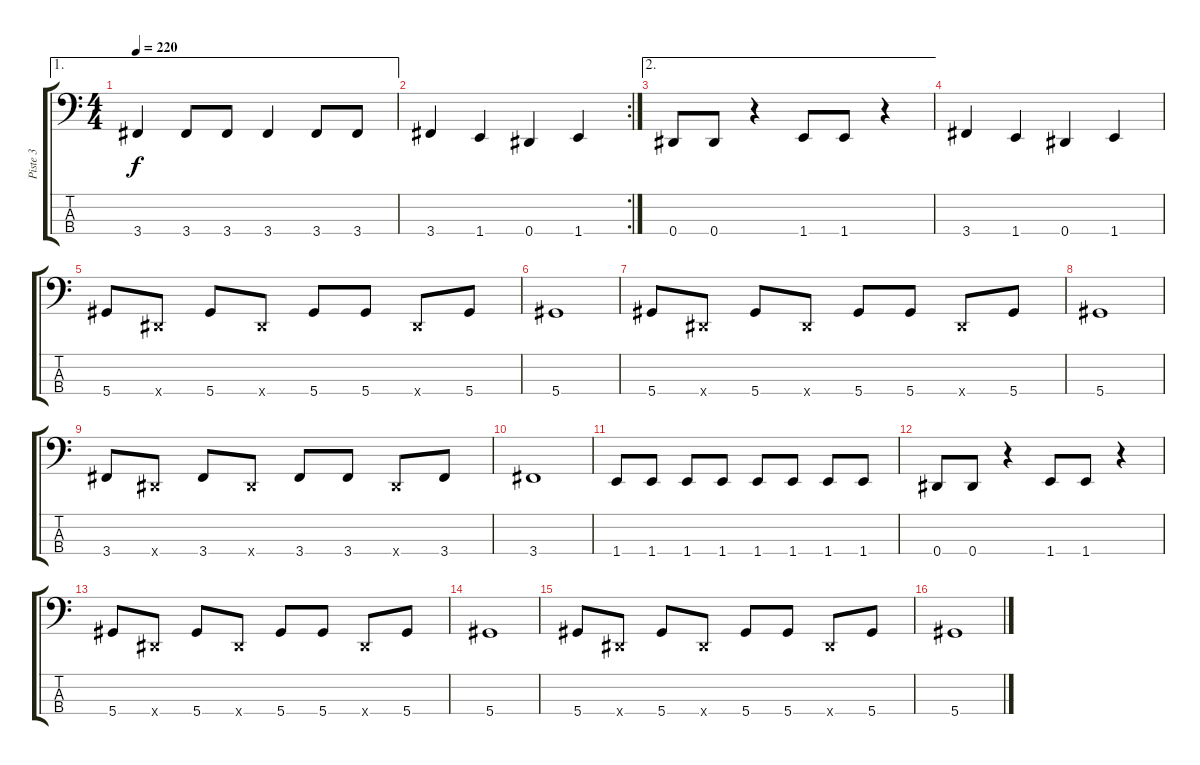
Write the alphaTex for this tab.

\track ("Piste 3" "Piste 3") {instrument electricbasspick}
\staff {score tabs}
\tuning (Gb2 Db2 Ab1 Eb1) {hide}
\ae 1
\ts (4 4)
\tempo 220
\clef f4
\ks c
3.4.4{dy f} 3.4.8 3.4.8 3.4.4 3.4.8 3.4.8 |
\rc 2
3.4.4 1.4.4 0.4.4 1.4.4 |
\ae 2
0.4.8 0.4.8 r.4 1.4.8 1.4.8 r.4 |
3.4.4 1.4.4 0.4.4 1.4.4 |
5.4.8 0.4{x}.8 5.4.8 0.4{x}.8 5.4.8 5.4.8 0.4{x}.8 5.4.8 |
5.4.1 |
5.4.8 0.4{x}.8 5.4.8 0.4{x}.8 5.4.8 5.4.8 0.4{x}.8 5.4.8 |
5.4.1 |
3.4.8 0.4{x}.8 3.4.8 0.4{x}.8 3.4.8 3.4.8 0.4{x}.8 3.4.8 |
3.4.1 |
1.4.8 1.4.8 1.4.8 1.4.8 1.4.8 1.4.8 1.4.8 1.4.8 |
0.4.8 0.4.8 r.4 1.4.8 1.4.8 r.4 |
5.4.8 0.4{x}.8 5.4.8 0.4{x}.8 5.4.8 5.4.8 0.4{x}.8 5.4.8 |
5.4.1 |
5.4.8 0.4{x}.8 5.4.8 0.4{x}.8 5.4.8 5.4.8 0.4{x}.8 5.4.8 |
5.4.1
